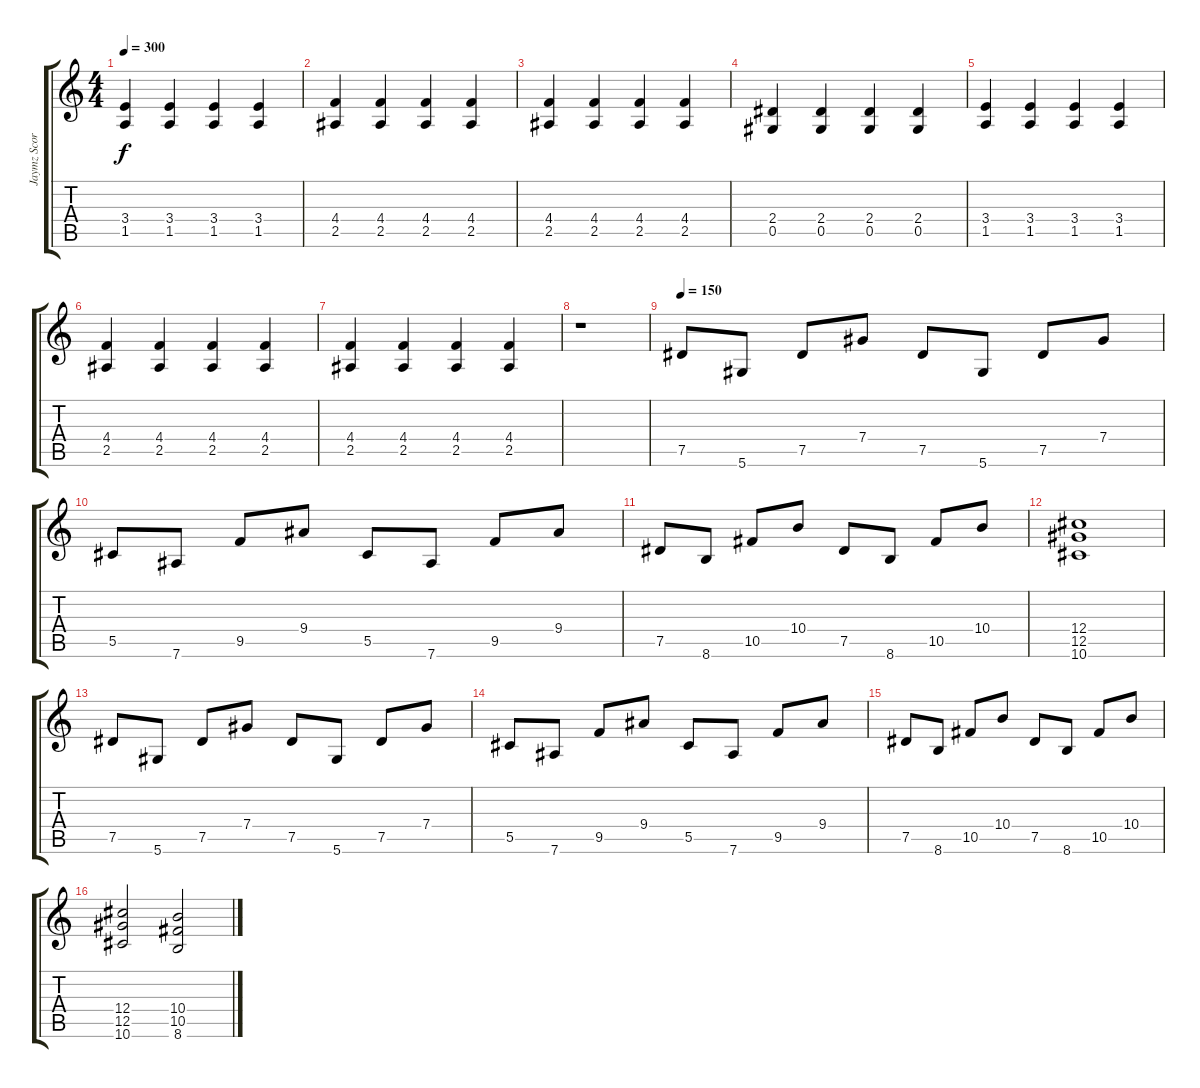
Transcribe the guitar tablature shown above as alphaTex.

\track ("Jaymz Scorpion" "Jaymz Scor") {instrument overdrivenguitar}
\staff {score tabs}
\tuning (Eb4 Bb3 Gb3 Db3 Ab2 Eb2) {hide}
\ts (4 4)
\tempo 300
\clef g2
\ks c
(3.4 1.5).4{dy f} (3.4 1.5).4 (3.4 1.5).4 (3.4 1.5).4 |
(4.4 2.5).4 (4.4 2.5).4 (4.4 2.5).4 (4.4 2.5).4 |
(4.4 2.5).4 (4.4 2.5).4 (4.4 2.5).4 (4.4 2.5).4 |
(2.4 0.5).4 (2.4 0.5).4 (2.4 0.5).4 (2.4 0.5).4 |
(3.4 1.5).4 (3.4 1.5).4 (3.4 1.5).4 (3.4 1.5).4 |
(4.4 2.5).4 (4.4 2.5).4 (4.4 2.5).4 (4.4 2.5).4 |
(4.4 2.5).4 (4.4 2.5).4 (4.4 2.5).4 (4.4 2.5).4 |
r.1 |
\tempo 150
7.5.8 5.6.8 7.5.8 7.4.8 7.5.8 5.6.8 7.5.8 7.4.8 |
5.5.8 7.6.8 9.5.8 9.4.8 5.5.8 7.6.8 9.5.8 9.4.8 |
7.5.8 8.6.8 10.5.8 10.4.8 7.5.8 8.6.8 10.5.8 10.4.8 |
(12.4 12.5 10.6).1 |
7.5.8 5.6.8 7.5.8 7.4.8 7.5.8 5.6.8 7.5.8 7.4.8 |
5.5.8 7.6.8 9.5.8 9.4.8 5.5.8 7.6.8 9.5.8 9.4.8 |
7.5.8 8.6.8 10.5.8 10.4.8 7.5.8 8.6.8 10.5.8 10.4.8 |
(12.4 12.5 10.6).2 (10.4 10.5 8.6).2
